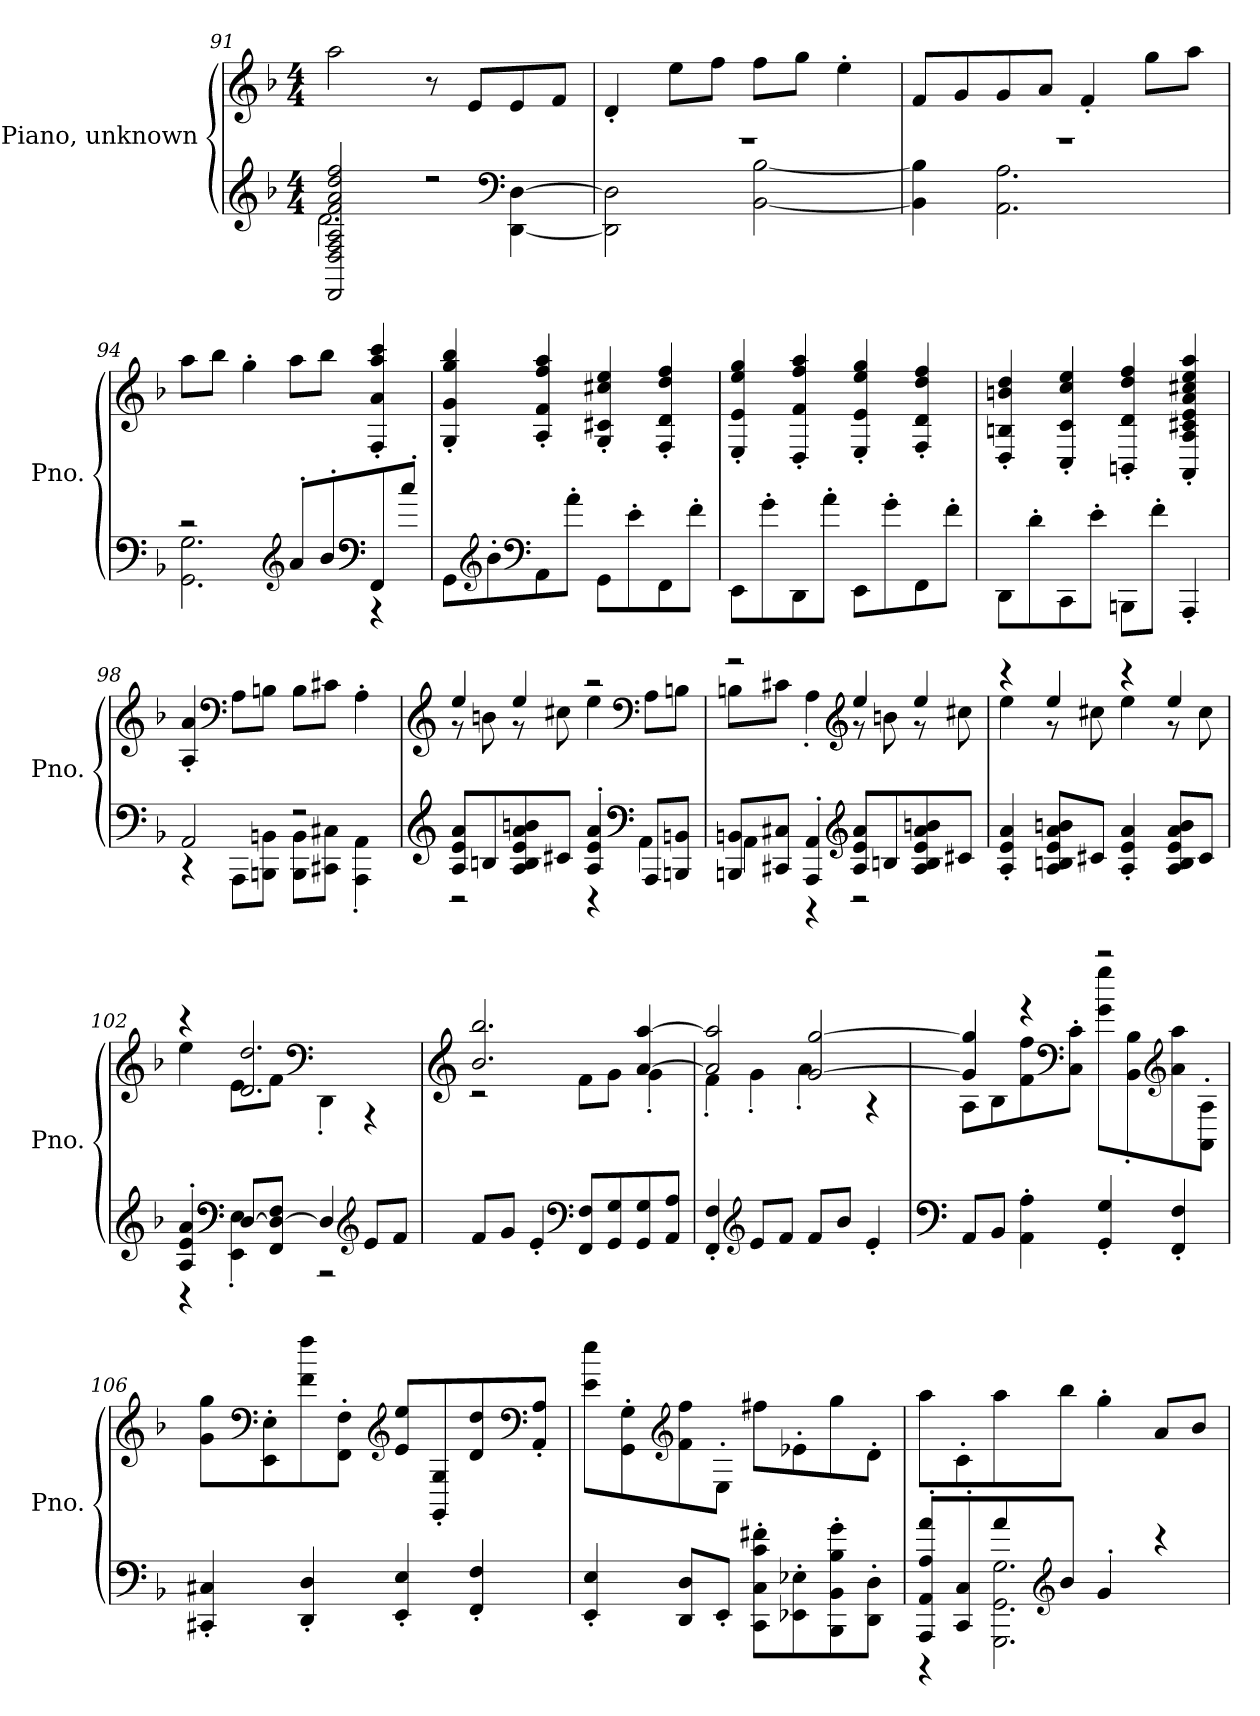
**kern	**kern
*part1	*part1
*staff2	*staff1
*I"Piano, unknown	*
*I'Pno.	*
*clefG2	*clefG2
*k[b-]	*k[b-]
*M4/4	*M4/4
=91	=91
*^	*
2DD/ 2D/ 2F/ 2A/ 2f/ 2a/ 2dd/ 2ff/	2.d\	2aa\
2r	.	8r
.	.	8e/L
*clefF4	*	*
.	[4DD\ [4D\	8e/
.	.	8f/J
!!LO:LB:g=z
=92	=92	=92
1r	2DD\] 2D\]	4d'/
.	.	8ee\L
.	.	8ff\J
.	[2BB-\ [2B-\	8ff\L
.	.	8gg\J
.	.	4ee'\
=93	=93	=93
1r	4BB-\] 4B-\]	8f/L
.	.	8g/
.	2.AA\ 2.A\	8g/
.	.	8a/J
.	.	4f'/
.	.	8gg\L
.	.	8aa\J
=94	=94	=94
2r	2.GG\ 2.G\	8aa\L
.	.	8bb-\J
.	.	4gg'\
*clefG2	*	*
8a'/L	.	8aa\L
8b-'/	.	8bb-\J
*clefF4	*	*
8FF/	4r	4F/' 4a/' 4aa/' 4ccc/'
8cc'/J	.	.
*v	*v	*
=95	=95
8GG\L	4G/' 4g/' 4gg/' 4bb-/'
*clefG2	*
8b-'\	.
*clefF4	*
8AA\	4A/' 4f/' 4ff/' 4aa/'
8a'\J	.
8GG\L	4G/' 4c#X/' 4cc#X/' 4ee/'
8e'\	.
8FF\	4F/' 4d/' 4dd/' 4ff/'
8f'\J	.
!!LO:LB:g=z
=96	=96
8EE\L	4E/' 4e/' 4ee/' 4gg/'
8g'\	.
8DD\	4D/' 4f/' 4ff/' 4aa/'
8a'\J	.
8EE\L	4E/' 4e/' 4ee/' 4gg/'
8g'\	.
8FF\	4F/' 4d/' 4dd/' 4ff/'
8f'\J	.
=97	=97
8DD\L	4D/' 4Bn/' 4bn/' 4dd/'
8d'\	.
8CC\	4C/' 4c/' 4cc/' 4ee/'
8e'\J	.
8BBBn\L	4BBn/' 4d/' 4dd/' 4ff/'
8f'\J	.
4AAA'/	4AA/' 4A/' 4c#X/' 4e/' 4a/' 4cc#X/' 4ee/' 4aa/'
=98	=98
*^	*
2AA/	4r	4A/' 4a/'
*	*	*clefF4
.	8AAA\L	8A\L
.	8BBBn\ 8BBn\J	8Bn\J
2r	8BBB\ 8BB\L	8B\L
.	8CC#X\ 8C#X\J	8c#X\J
.	4AAA\' 4AA\'	4A'\
=99	=99	=99
*clefG2	*	*clefG2
*	*	*^
8A/ 8e/ 8a/L	2r	4ee/	8r
8Bn/	.	.	8bn\
8A/ 8B/ 8e/ 8a/ 8bn/	.	4ee/	8r
8c#X/J	.	.	8cc#X\
4A/' 4e/' 4a/'	4r	2r	4ee\
*clefF4	*	*clefF4	*
8AAA/L	4AA\	.	8A\L
8BBBn/ 8BBn/J	.	.	8Bn\J
!!LO:LB:g=z	!!
=100	=100	=100	=100
8BBBn/ 8BBn/L	4AA\	2r	8Bn\L
8CC#X/ 8C#X/J	.	.	8c#X\J
4AAA/' 4AA/'	4r	.	4A'\
*clefG2	*	*clefG2	*
8A/ 8e/ 8a/L	2r	4ee/	8r
8Bn/	.	.	8bn\
8A/ 8B/ 8e/ 8a/ 8bn/	.	4ee/	8r
8c#X/J	.	.	8cc#X\
*v	*v	*	*
=101	=101	=101
4A/' 4e/' 4a/'	4r	4ee\
8A/ 8Bn/ 8e/ 8a/ 8bn/L	4ee/	8r
8c#X/J	.	8cc#X\
4A/' 4e/' 4a/'	4r	4ee\
8A/ 8B/ 8e/ 8a/ 8b/L	4ee/	8r
8c#/J	.	8cc#\
=102	=102	=102
*^	*	*
4A/' 4e/' 4a/'	4r	4r	4ee\
*clefF4	*	*	*
[8D/L	4EE\' 4E\'	2.d/ 2.dd/	8e\L
8FF/ 8D/_ 8F/J	.	.	8f\J
*	*	*clefF4	*
4D/]	2r	.	4DD'\
*clefG2	*	*	*
8e/L	.	.	4r
8f/J	.	.	.
*v	*v	*	*
!!LO:PB:g=z	!!
=103	=103	=103
*	*clefG2	*
8f/L	2.b-/ 2.bb-/	2r
8g/J	.	.
4e'/	.	.
*clefF4	*	*
8FF/ 8F/L	.	8f\L
8GG/ 8G/	.	8g\J
8GG/ 8G/	[4a/ [4aa/	4g'\
8AA/ 8A/J	.	.
=104	=104	=104
4FF/' 4F/'	2a/] 2aa/]	4f'\
*clefG2	*	*
8e/L	.	4g'\
8f/J	.	.
8f/L	[2g/ [2gg/	4a'\
8b-/J	.	.
4e'/	.	4r
=105	=105	=105
*clefF4	*	*
8AA/L	4g/] 4gg/]	8A\L
8BB-/J	.	8B-\
4AA\' 4A\'	4r	8f\ 8ff\
*	*clefF4	*
.	.	8C\' 8c\'J
4GG/' 4G/'	2r	8g\ 8gg\L
.	.	8BB-\' 8B-\'
*	*clefG2	*
4FF/' 4F/'	.	8a\ 8aa\
.	.	8AA\' 8A\'J
*	*v	*v
=106	=106
4CC#X/' 4C#X/'	8g\ 8gg\L
*	*clefF4
.	8EE\' 8E\'
4DD/' 4D/'	8f\ 8ff\
.	8FF\' 8F\'J
*	*clefG2
4EE/' 4E/'	8e/ 8ee/L
.	8GG/' 8G/'
4FF/' 4F/'	8d/ 8dd/
*	*clefF4
.	8AA/' 8A/'J
!!LO:LB:g=z
=107	=107
4EE/' 4E/'	8e\ 8ee\L
.	8GG\' 8G\'
*	*clefG2
8DD/ 8D/L	8f\ 8ff\
8EE'/J	8E'\J
8CC\' 8C\' 8c\' 8f#X\'L	8ff#X\L
8EE-X\' 8E-X\'	8e-X'\
8BBB-\' 8BB-\' 8B-\' 8g\'	8gg\
8DD\' 8D\'J	8d'\J
=108	=108
*^	*
8AAA/' 8AA/' 8A/' 8a/'L	4r	8aa\L
8CC/' 8C/'	.	8c'\
8a/	2.GGG\ 2.GG\ 2.G\	8aa\
*clefG2	*	*
8b-/J	.	8bb-\J
4g'/	.	4gg'\
4r	.	8a/L
.	.	8b-/J
*v	*v	*
=	=
*-	*-
